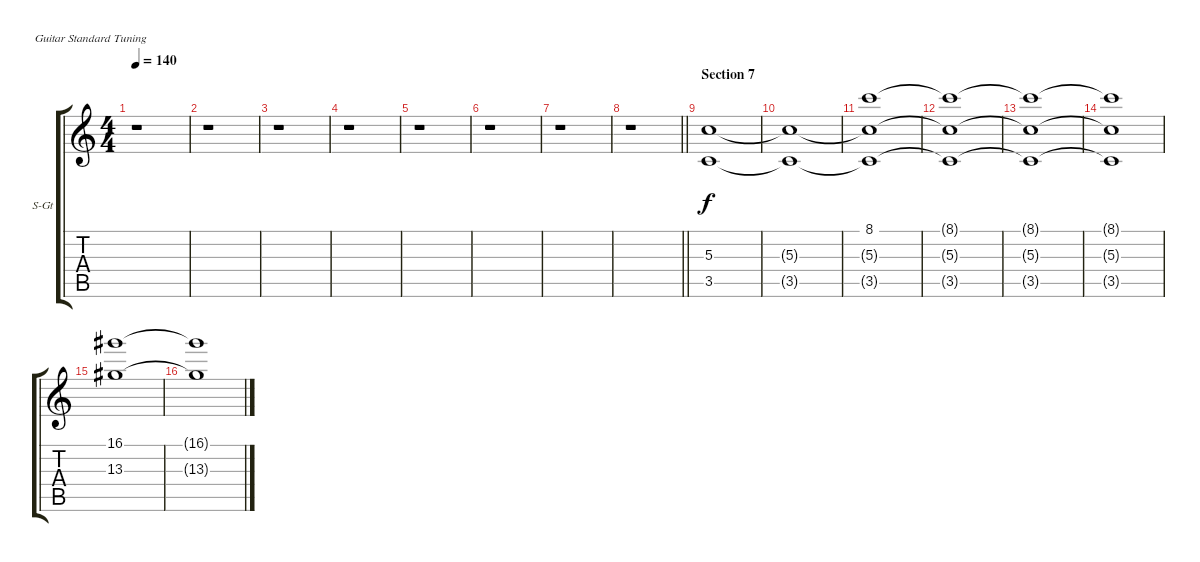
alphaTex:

\bracketExtendMode groupsimilarinstruments
\firstSystemTrackNameOrientation horizontal
\otherSystemsTrackNameOrientation horizontal
\track ("Synth" "S-Gt") {instrument pad2warm}
\staff {score tabs}
\tuning (E4 B3 G3 D3 A2 E2)
\displaytranspose 12
\ts (4 4)
\tempo 140
\clef g2
\ks c
r.1{dy f} |
r.1 |
r.1 |
r.1 |
r.1 |
r.1 |
r.1 |
\barLineRight lightlight
r.1 |
\section ("" "Section 7")
(5.3 3.5).1 |
(5.3{t} 3.5{t}).1 |
(8.1 5.3{t} 3.5{t}).1 |
(8.1{t} 5.3{t} 3.5{t}).1 |
(8.1{t} 5.3{t} 3.5{t}).1 |
(8.1{t} 5.3{t} 3.5{t}).1 |
(16.1 13.3).1 |
(16.1{t} 13.3{t}).1
